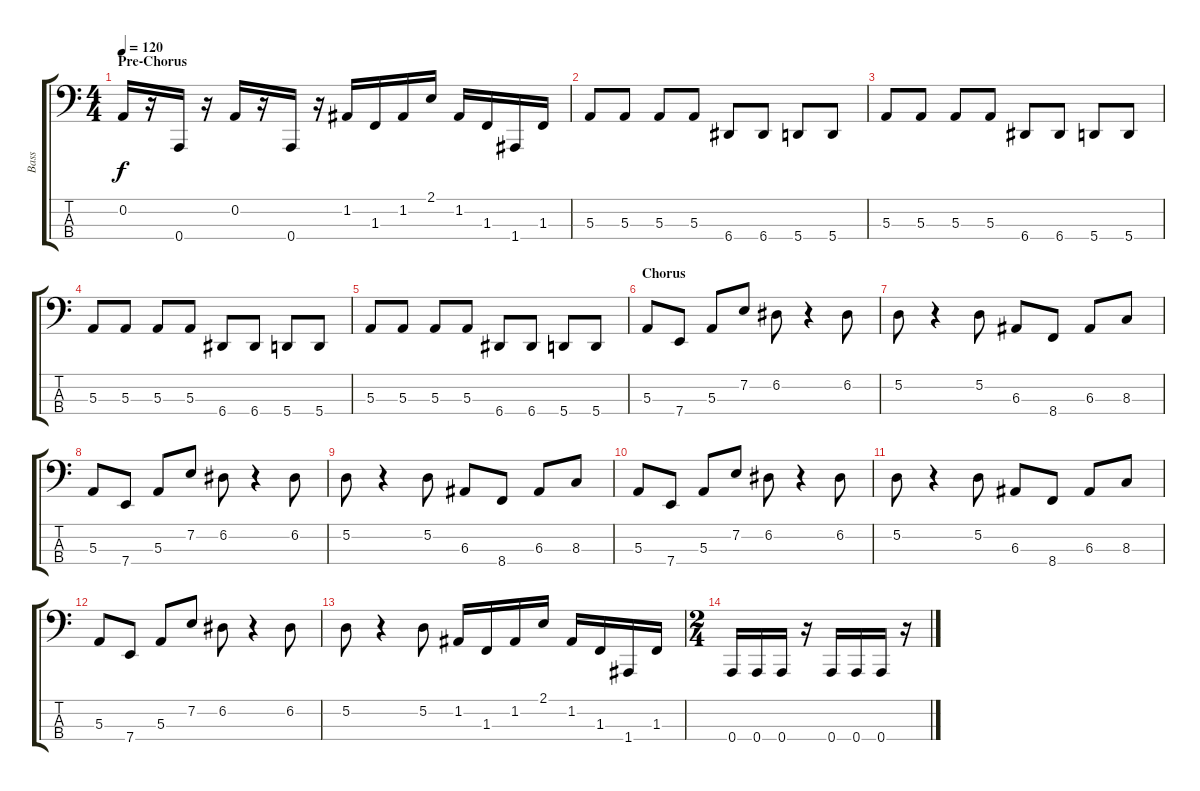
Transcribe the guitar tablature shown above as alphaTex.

\track ("Bass" "Bass") {instrument electricbasspick}
\staff {score tabs}
\tuning (D2 A1 E1 A0) {hide}
\ts (4 4)
\section ("" "Pre-Chorus")
\tempo 120
\clef f4
\ks c
0.2.16{dy f} r.16 0.4.16 r.16 0.2.16 r.16 0.4.16 r.16 1.2.16 1.3.16 1.2.16 2.1.16 1.2.16 1.3.16 1.4.16 1.3.16 |
5.3.8 5.3.8 5.3.8 5.3.8 6.4.8 6.4.8 5.4.8 5.4.8 |
5.3.8 5.3.8 5.3.8 5.3.8 6.4.8 6.4.8 5.4.8 5.4.8 |
5.3.8 5.3.8 5.3.8 5.3.8 6.4.8 6.4.8 5.4.8 5.4.8 |
5.3.8 5.3.8 5.3.8 5.3.8 6.4.8 6.4.8 5.4.8 5.4.8 |
\section ("" "Chorus")
5.3.8 7.4.8 5.3.8 7.2.8 6.2.8 r.4 6.2.8 |
5.2.8 r.4 5.2.8 6.3.8 8.4.8 6.3.8 8.3.8 |
5.3.8 7.4.8 5.3.8 7.2.8 6.2.8 r.4 6.2.8 |
5.2.8 r.4 5.2.8 6.3.8 8.4.8 6.3.8 8.3.8 |
5.3.8 7.4.8 5.3.8 7.2.8 6.2.8 r.4 6.2.8 |
5.2.8 r.4 5.2.8 6.3.8 8.4.8 6.3.8 8.3.8 |
5.3.8 7.4.8 5.3.8 7.2.8 6.2.8 r.4 6.2.8 |
5.2.8 r.4 5.2.8 1.2.16 1.3.16 1.2.16 2.1.16 1.2.16 1.3.16 1.4.16 1.3.16 |
\ts (2 4)
0.4.16 0.4.16 0.4.16 r.16 0.4.16 0.4.16 0.4.16 r.16
